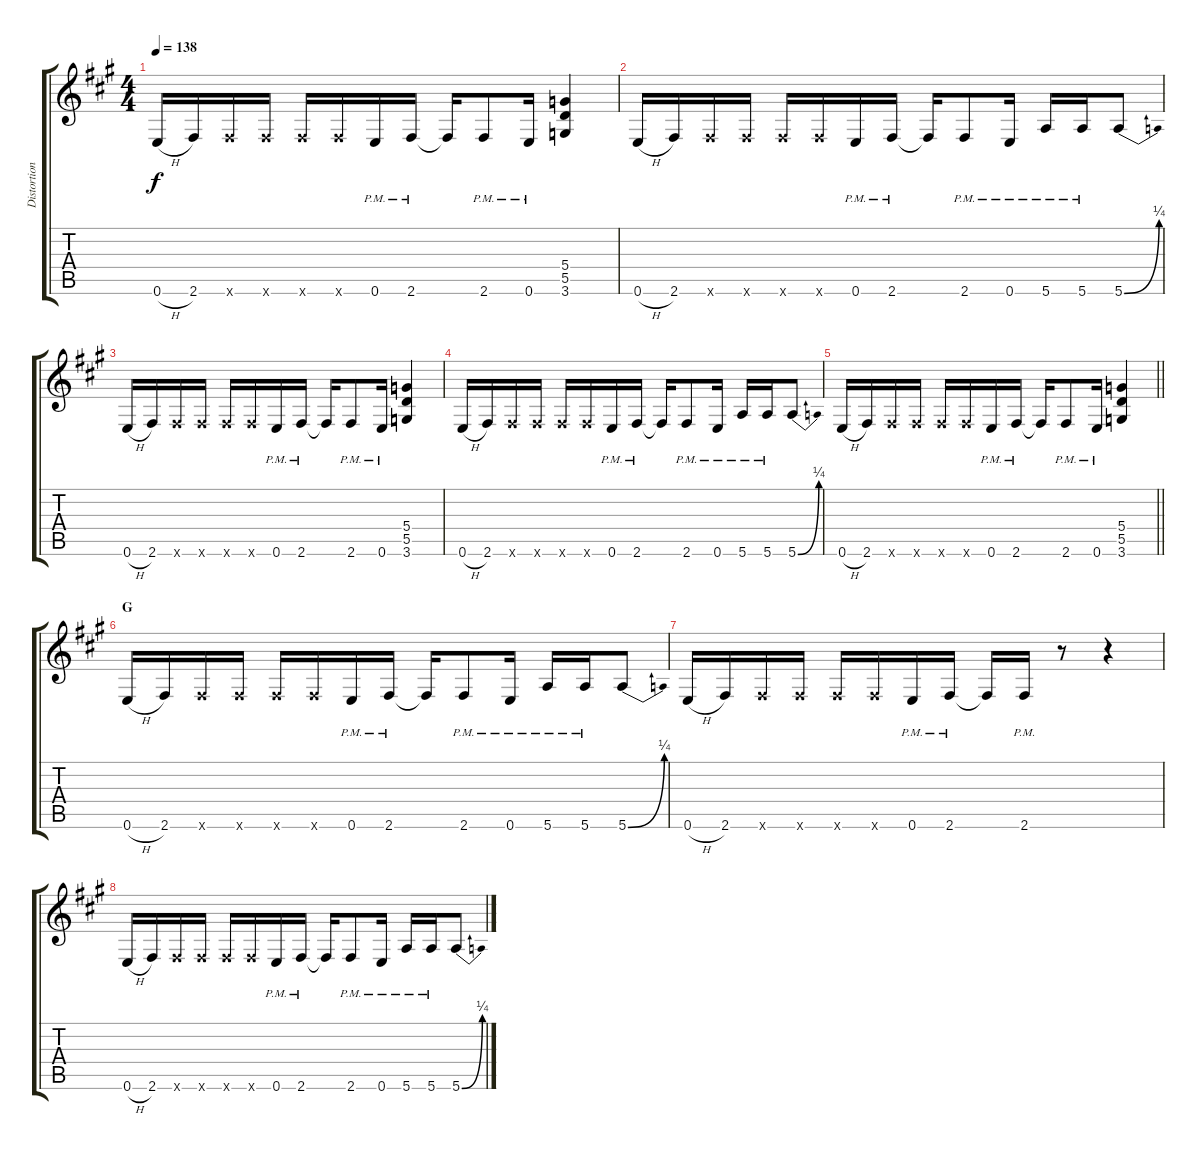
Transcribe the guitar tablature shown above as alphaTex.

\track ("Distortion 3" "Distortion") {instrument distortionguitar}
\staff {score tabs}
\tuning (E4 B3 G3 D3 A2 E2) {hide}
\ts (4 4)
\tempo 138
\clef g2
\ks a
0.6{h}.16{dy f} 2.6.16 2.6{x}.16 2.6{x}.16 2.6{x}.16 2.6{x}.16 0.6{pm}.16 2.6{pm}.16 2.6{t}.16 2.6{pm}.8 0.6{pm}.16 (5.4 5.5 3.6).4 |
0.6{h}.16 2.6.16 2.6{x}.16 2.6{x}.16 2.6{x}.16 2.6{x}.16 0.6{pm}.16 2.6{pm}.16 2.6{t}.16 2.6{pm}.8 0.6{pm}.16 5.6{pm}.16 5.6{pm}.16 5.6{be (bend 0 0 60 1)}.8 |
0.6{h}.16 2.6.16 2.6{x}.16 2.6{x}.16 2.6{x}.16 2.6{x}.16 0.6{pm}.16 2.6{pm}.16 2.6{t}.16 2.6{pm}.8 0.6{pm}.16 (5.4 5.5 3.6).4 |
0.6{h}.16 2.6.16 2.6{x}.16 2.6{x}.16 2.6{x}.16 2.6{x}.16 0.6{pm}.16 2.6{pm}.16 2.6{t}.16 2.6{pm}.8 0.6{pm}.16 5.6{pm}.16 5.6{pm}.16 5.6{be (bend 0 0 60 1)}.8 |
\barLineRight lightlight
0.6{h}.16 2.6.16 2.6{x}.16 2.6{x}.16 2.6{x}.16 2.6{x}.16 0.6{pm}.16 2.6{pm}.16 2.6{t}.16 2.6{pm}.8 0.6{pm}.16 (5.4 5.5 3.6).4 |
\section ("" "G")
0.6{h}.16 2.6.16 2.6{x}.16 2.6{x}.16 2.6{x}.16 2.6{x}.16 0.6{pm}.16 2.6{pm}.16 2.6{t}.16 2.6{pm}.8 0.6{pm}.16 5.6{pm}.16 5.6{pm}.16 5.6{be (bend 0 0 60 1)}.8 |
0.6{h}.16 2.6.16 2.6{x}.16 2.6{x}.16 2.6{x}.16 2.6{x}.16 0.6{pm}.16 2.6{pm}.16 2.6{t}.16 2.6{pm}.16 r.8 r.4 |
0.6{h}.16 2.6.16 2.6{x}.16 2.6{x}.16 2.6{x}.16 2.6{x}.16 0.6{pm}.16 2.6{pm}.16 2.6{t}.16 2.6{pm}.8 0.6{pm}.16 5.6{pm}.16 5.6{pm}.16 5.6{be (bend 0 0 60 1)}.8
